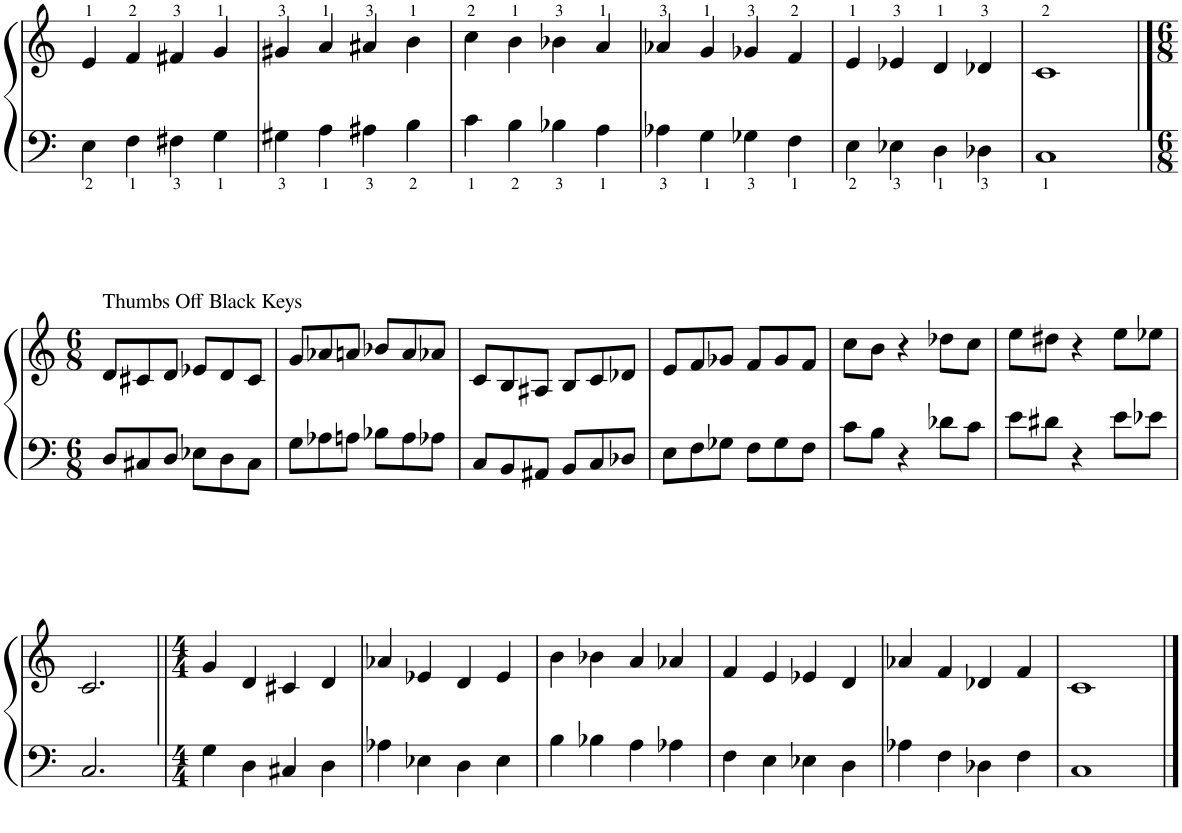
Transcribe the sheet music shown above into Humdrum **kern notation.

**kern	**kern
*part1	*part1
*staff2	*staff1
*I"Piano	*
*I'Pno	*
!!LO:PB:g=z
*clefF4	*clefG2
*k[]	*k[]
*M4/4	*M4/4
=88	=88
4E\	4e/
4F\	4f/
4F#X\	4f#X/
4G\	4g/
=89	=89
4G#X\	4g#X/
4A\	4a/
4A#X\	4a#X/
4B\	4b\
=90	=90
4c\	4cc\
4B\	4b\
4B-X\	4b-X\
4A\	4a/
=91	=91
4A-X\	4a-X/
4G\	4g/
4G-X\	4g-X/
4F\	4f/
=92	=92
4E\	4e/
4E-X\	4e-X/
4D\	4d/
4D-X\	4d-X/
=93	=93
1C	1c
!!LO:LB:g=z
==94	==94
*M6/8	*M6/8
!	!LO:TX:a:t=Thumbs Off Black Keys
8D/L	8d/L
8C#X/	8c#X/
8D/J	8d/J
8E-X\L	8e-X/L
8D\	8d/
8C#\J	8c#/J
=95	=95
8G\L	8g/L
8A-X\	8a-X/
8An\J	8an/J
8B-X\L	8b-X/L
8A\	8a/
8A-X\J	8a-X/J
=96	=96
8C/L	8c/L
8BB/	8B/
8AA#X/J	8A#X/J
8BB/L	8B/L
8C/	8c/
8D-X/J	8d-X/J
=97	=97
8E\L	8e/L
8F\	8f/
8G-X\J	8g-X/J
8F\L	8f/L
8G-\	8g-/
8F\J	8f/J
=98	=98
8c\L	8cc\L
8B\J	8b\J
4r	4r
8d-X\L	8dd-X\L
8c\J	8cc\J
=99	=99
8e\L	8ee\L
8d#X\J	8dd#X\J
4r	4r
8e\L	8ee\L
8e-X\J	8ee-X\J
!!LO:LB:g=z
=100	=100
2.C/	2.c/
=101||	=101||
*M4/4	*M4/4
4G\	4g/
4D\	4d/
4C#X/	4c#X/
4D\	4d/
=102	=102
4A-X\	4a-X/
4E-X\	4e-X/
4D\	4d/
4E-\	4e-/
=103	=103
4B\	4b\
4B-X\	4b-X\
4A\	4a/
4A-X\	4a-X/
=104	=104
4F\	4f/
4E\	4e/
4E-X\	4e-X/
4D\	4d/
=105	=105
4A-X\	4a-X/
4F\	4f/
4D-X\	4d-X/
4F\	4f/
=106	=106
1C	1c
==	==
*-	*-
